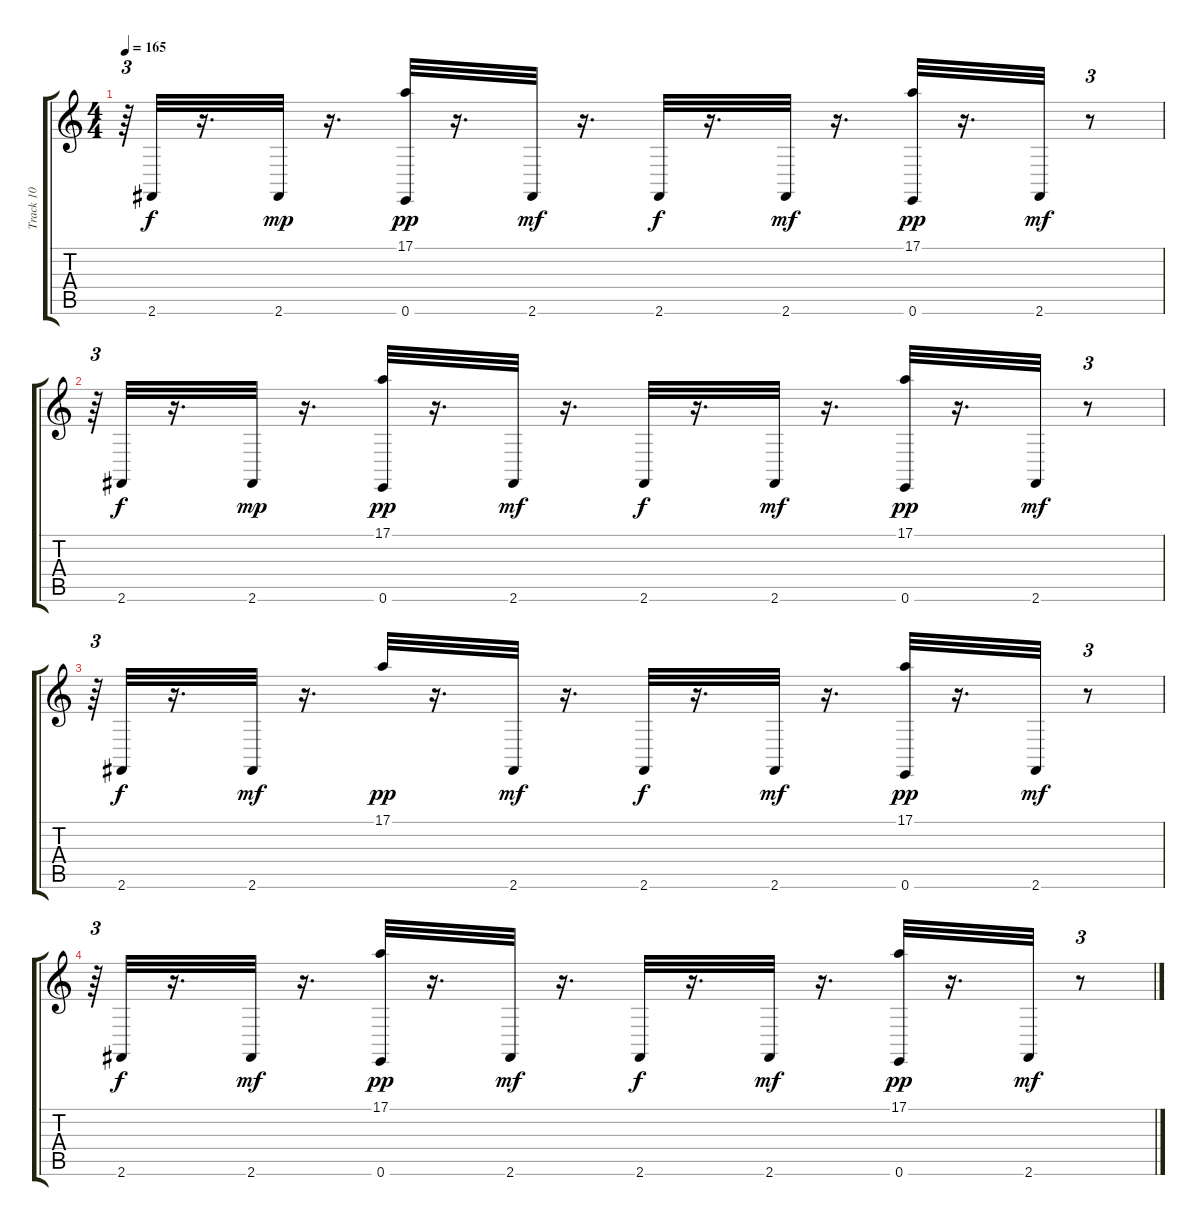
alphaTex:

\track ("Track 10" "Track 10") {instrument melodictom}
\staff {score tabs}
\tuning (E4 B3 G3 D3 A2 E2) {hide}
\ts (4 4)
\tempo 165
\clef g2
\ks c
r.64{tu (3 2) dy mf} 2.6.32{dy f} r.16{d} 2.6.32{dy mp} r.16{d} (17.1 0.6).32{dy pp} r.16{d} 2.6.32{dy mf} r.16{d} 2.6.32{dy f} r.16{d} 2.6.32{dy mf} r.16{d} (17.1 0.6).32{dy pp} r.16{d} 2.6.32{dy mf} r.8{tu (3 2)} |
r.64{tu (3 2)} 2.6.32{dy f} r.16{d} 2.6.32{dy mp} r.16{d} (17.1 0.6).32{dy pp} r.16{d} 2.6.32{dy mf} r.16{d} 2.6.32{dy f} r.16{d} 2.6.32{dy mf} r.16{d} (17.1 0.6).32{dy pp} r.16{d} 2.6.32{dy mf} r.8{tu (3 2)} |
r.64{tu (3 2)} 2.6.32{dy f} r.16{d} 2.6.32{dy mf} r.16{d} 17.1.32{dy pp} r.16{d} 2.6.32{dy mf} r.16{d} 2.6.32{dy f} r.16{d} 2.6.32{dy mf} r.16{d} (17.1 0.6).32{dy pp} r.16{d} 2.6.32{dy mf} r.8{tu (3 2)} |
r.64{tu (3 2)} 2.6.32{dy f} r.16{d} 2.6.32{dy mf} r.16{d} (17.1 0.6).32{dy pp} r.16{d} 2.6.32{dy mf} r.16{d} 2.6.32{dy f} r.16{d} 2.6.32{dy mf} r.16{d} (17.1 0.6).32{dy pp} r.16{d} 2.6.32{dy mf} r.8{tu (3 2)}
